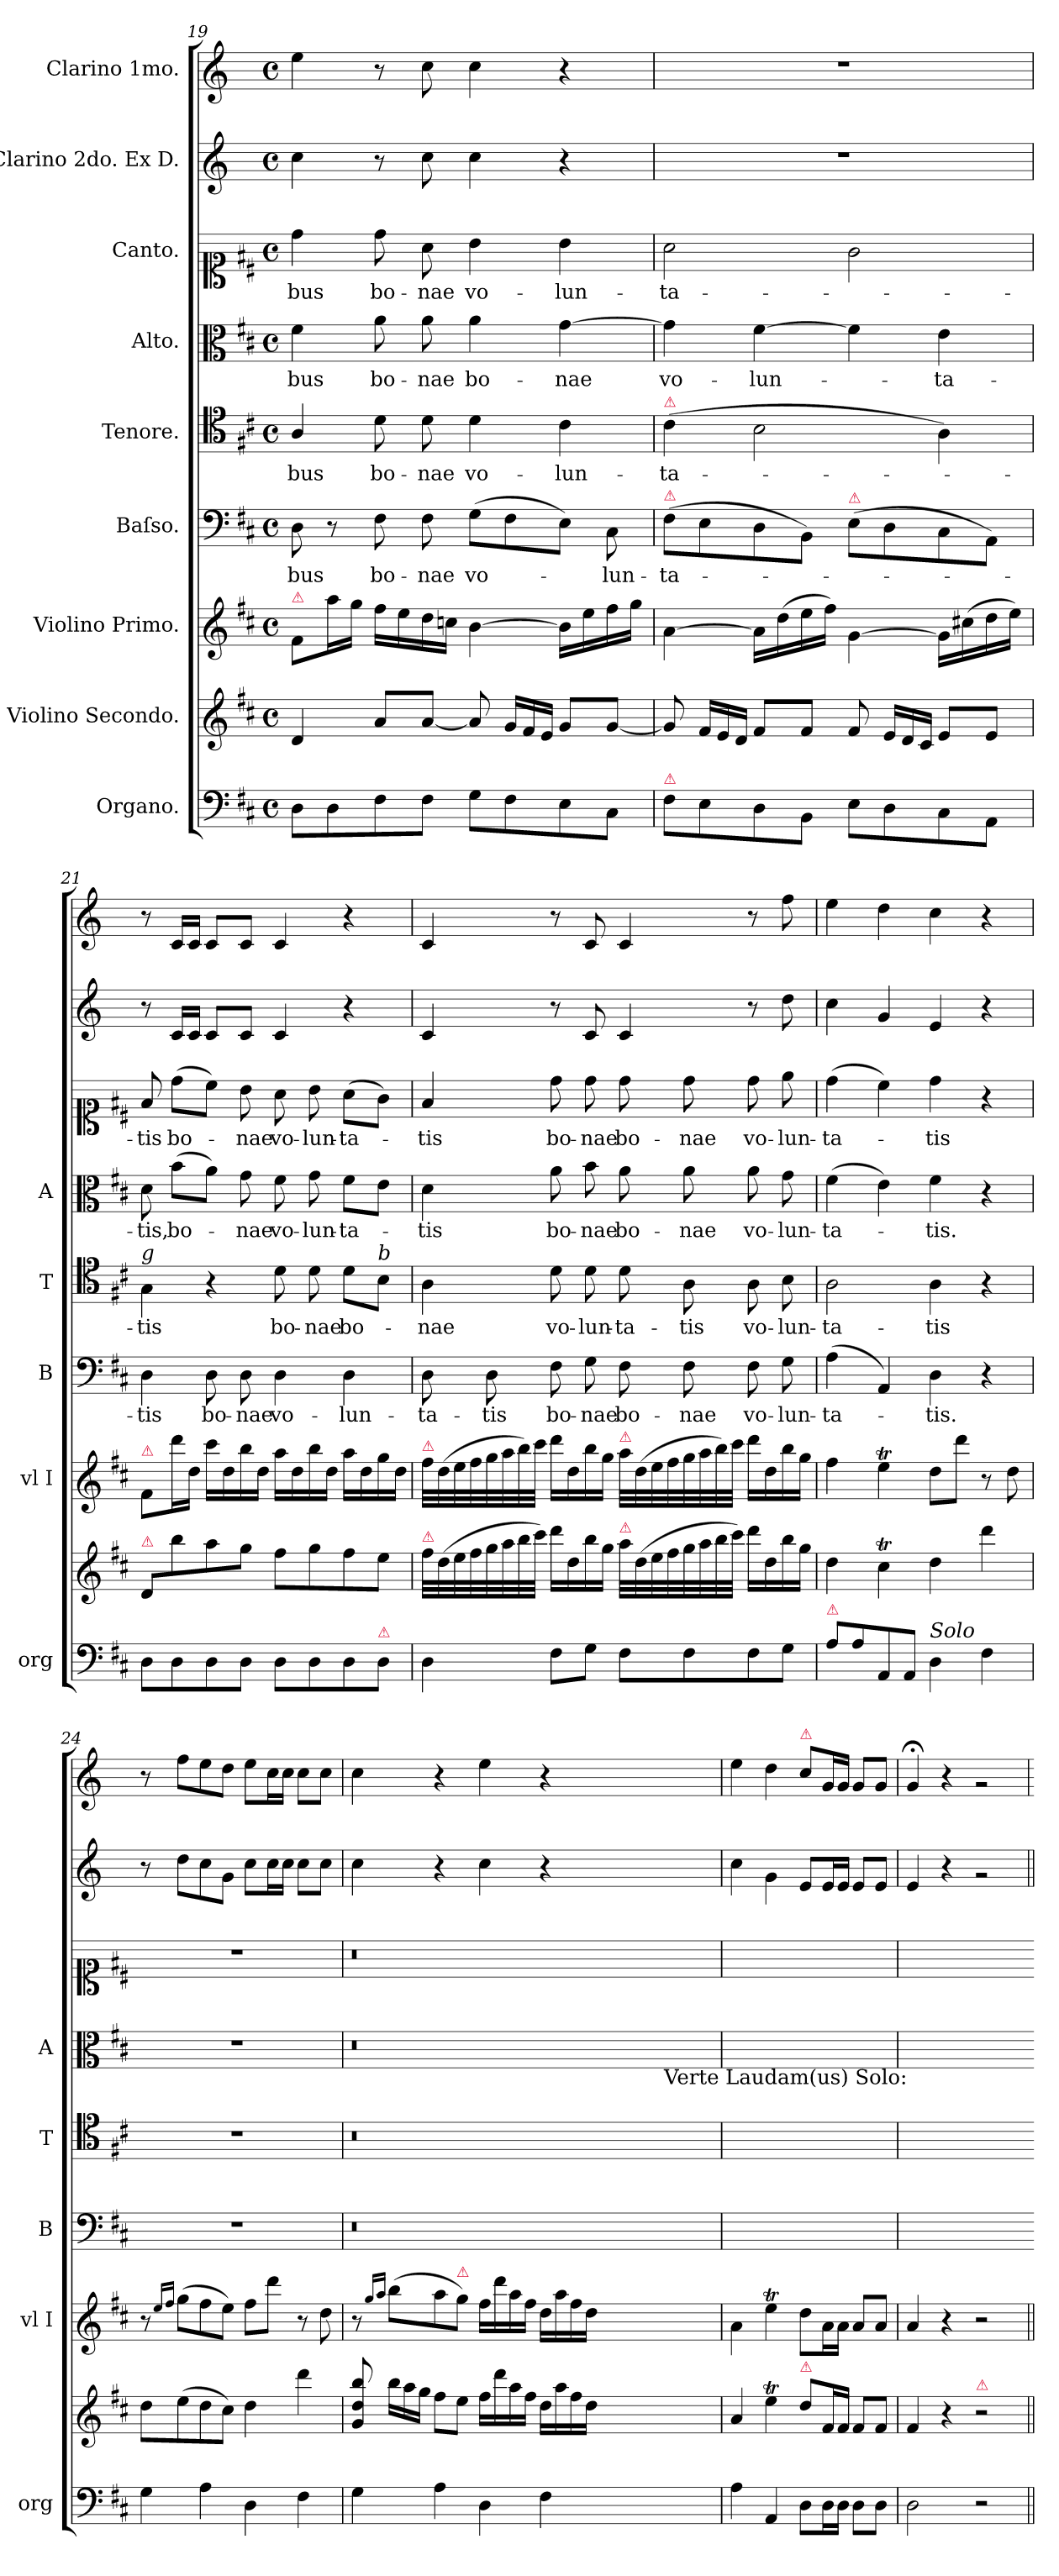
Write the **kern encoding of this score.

**kern	**kern	**kern	**kern	**text	**kern	**text	**kern	**text	**kern	**text	**kern	**kern
*part9	*part8	*part7	*part6	*part6	*part5	*part5	*part4	*part4	*part3	*part3	*part2	*part1
*staff9	*staff8	*staff7	*staff6	*staff6	*staff5	*staff5	*staff4	*staff4	*staff3	*staff3	*staff2	*staff1
*I"Organo.	*I"Violino Secondo.	*I"Violino Primo.	*I"Baſso.	*	*I"Tenore.	*	*I"Alto.	*	*I"Canto.	*	*I"Clarino 2do. Ex D.	*I"Clarino 1mo.
*I'org	*	*I'vl I	*I'B	*	*I'T	*	*I'A	*	*	*	*	*
*clefF4	*clefG2	*clefG2	*clefF4	*	*clefC4	*	*clefC3	*	*clefC1	*	*clefG2	*clefG2
*	*	*	*	*	*	*	*	*	*	*	*ITrd-1c-2	*ITrd-1c-2
*k[f#c#]	*k[f#c#]	*k[f#c#]	*k[f#c#]	*	*k[f#c#]	*	*k[f#c#]	*	*k[f#c#]	*	*k[f#c#]	*k[f#c#]
*D:	*D:	*D:	*D:	*	*D:	*	*D:	*	*D:	*	*D:	*D:
*M4/4	*M4/4	*M4/4	*M4/4	*	*M4/4	*	*M4/4	*	*M4/4	*	*M4/4	*M4/4
*met(c)	*met(c)	*met(c)	*met(c)	*	*met(c)	*	*met(c)	*	*met(c)	*	*met(c)	*met(c)
=19	=19	=19	=19	=19	=19	=19	=19	=19	=19	=19	=19	=19
!	!	!LO:TX:a:color=crimson:t=⚠	!	!	!	!	!	!	!	!	!	!
8D\L	4d/	8f#/L	8D\	-bus	4A/	-bus	4f#\	-bus	4dd\	-bus	4dd\	4ff#\
8D\	.	16aa\L	8r	.	.	.	.	.	.	.	.	.
.	.	16gg\JJ	.	.	.	.	.	.	.	.	.	.
8F#\	8a/L	16ff#\LL	8F#\	bo-	8d\	bo-	8a\	bo-	8dd\	bo-	8r	8r
.	.	16ee\	.	.	.	.	.	.	.	.	.	.
8F#\J	[8a/J	16dd\	8F#\	-nae	8d\	-nae	8a\	-nae	8a\	-nae	8dd\	8dd\
.	.	16ccn\JJ	.	.	.	.	.	.	.	.	.	.
8G\L	8a/]	[4b\	(>8G\L	vo-	4d\	vo-	4a\	bo-	4b\	vo-	4dd\	4dd\
*	*Xtuplet	*	*	*	*	*	*	*	*	*	*	*
8F#\	24g/LL	.	8F#\	.	.	.	.	.	.	.	.	.
.	24f#/	.	.	.	.	.	.	.	.	.	.	.
.	24e/JJ	.	.	.	.	.	.	.	.	.	.	.
8E\	8g/L	16b\LL]	8E\J)	.	4c#\	-lun-	[4g\	-nae	4b\	-lun-	4r	4r
.	.	16ee\	.	.	.	.	.	.	.	.	.	.
8C#\J	[8g/J	16ff#\	8C#\	-lun-	.	.	.	.	.	.	.	.
.	.	16gg\JJ	.	.	.	.	.	.	.	.	.	.
=20	=20	=20	=20	=20	=20	=20	=20	=20	=20	=20	=20	=20
!	!	!	!	!	!LO:TX:a:color=crimson:t=⚠	!	!	!	!	!	!	!
!	!	!	!LO:TX:a:color=crimson:t=⚠	!	!	!	!	!	!	!	!	!
!LO:TX:a:color=crimson:t=⚠	!	!	!	!	!	!	!	!	!	!	!	!
8F#\L	8g/]	[4a\	(>8F#\L	-ta-	(>4c#\	-ta-	4g\]	vo-	2a\	-ta-	1r	1r
8E\	24f#/LL	.	8E\	.	.	.	.	.	.	.	.	.
.	24e/	.	.	.	.	.	.	.	.	.	.	.
.	24d/JJ	.	.	.	.	.	.	.	.	.	.	.
8D\	8f#/L	16a\LL]	8D\	.	2B\	.	[4f#\	-lun-	.	.	.	.
.	.	(>16dd\	.	.	.	.	.	.	.	.	.	.
8BB\J	8f#/J	16ee\	8BB\J)	.	.	.	.	.	.	.	.	.
.	.	16ff#\JJ)	.	.	.	.	.	.	.	.	.	.
!	!	!	!LO:TX:a:color=crimson:t=⚠	!	!	!	!	!	!	!	!	!
8E\L	8f#/	[4g\	(>8E\L	.	.	.	4f#\]	.	2g\	.	.	.
8D\	24e/LL	.	8D\	.	.	.	.	.	.	.	.	.
.	24d/	.	.	.	.	.	.	.	.	.	.	.
.	24c#/JJ	.	.	.	.	.	.	.	.	.	.	.
8C#\	8e/L	16g\LL]	8C#\	.	4A\)	.	4e\	-ta-	.	.	.	.
.	.	(>16cc#X\	.	.	.	.	.	.	.	.	.	.
8AA\J	8e/J	16dd\	8AA\J)	.	.	.	.	.	.	.	.	.
.	.	16ee\JJ)	.	.	.	.	.	.	.	.	.	.
=21	=21	=21	=21	=21	=21	=21	=21	=21	=21	=21	=21	=21
!	!	!	!	!	!LO:TX:a:i:t=g	!	!	!	!	!	!	!
!	!	!LO:TX:a:color=crimson:t=⚠	!	!	!	!	!	!	!	!	!	!
!	!LO:TX:a:color=crimson:t=⚠	!	!	!	!	!	!	!	!	!	!	!
8D\L	8d/L	8f#/L	4D\	-tis	4G\	-tis	8d\	-tis,	8f#/	-tis	8r	8r
8D\	8bb\	16ddd\L	.	.	.	.	(>8b\L	bo-	(>8dd\L	bo-	16d/LL	16d/LL
.	.	16dd\JJ	.	.	.	.	.	.	.	.	16d/JJ	16d/JJ
8D\	8aa\	16ccc#\LL	8D\	bo-	4r	.	8a\J)	.	8cc#\J)	.	8d/L	8d/L
.	.	16dd\	.	.	.	.	.	.	.	.	.	.
8D\J	8gg\J	16bb\	8D\	-nae	.	.	8g\	-nae	8b\	-nae	8d/J	8d/J
.	.	16dd\JJ	.	.	.	.	.	.	.	.	.	.
8D\L	8ff#\L	16aa\LL	4D\	vo-	8d\	bo-	8f#\	vo-	8a\	vo-	4d/	4d/
.	.	16dd\	.	.	.	.	.	.	.	.	.	.
8D\	8gg\	16bb\	.	.	8d\	-nae	8g\	-lun-	8b\	-lun-	.	.
.	.	16dd\JJ	.	.	.	.	.	.	.	.	.	.
8D\	8ff#\	16aa\LL	4D\	-lun-	8d\L	bo-	8f#\L	-ta-	(>8a\L	-ta-	4r	4r
.	.	16dd\	.	.	.	.	.	.	.	.	.	.
!	!	!	!	!	!LO:TX:a:i:t=b	!	!	!	!	!	!	!
!LO:TX:a:color=crimson:t=⚠	!	!	!	!	!	!	!	!	!	!	!	!
8D\J	8ee\J	16gg\	.	.	8B\J	.	8e\J	.	8g\J)	.	.	.
.	.	16dd\JJ	.	.	.	.	.	.	.	.	.	.
=22	=22	=22	=22	=22	=22	=22	=22	=22	=22	=22	=22	=22
!	!	!LO:TX:a:color=crimson:t=⚠	!	!	!	!	!	!	!	!	!	!
!	!LO:TX:a:color=crimson:t=⚠	!	!	!	!	!	!	!	!	!	!	!
4D\	32ff#\LLL	32ff#\LLL	8D\	-ta-	4A\	-nae	4d\	-tis	4f#/	-tis	4d/	4d/
.	(>32dd\	(>32dd\	.	.	.	.	.	.	.	.	.	.
.	32ee\	32ee\	.	.	.	.	.	.	.	.	.	.
.	32ff#\	32ff#\	.	.	.	.	.	.	.	.	.	.
.	32gg\	32gg\	8D\	-tis	.	.	.	.	.	.	.	.
.	32aa\	32aa\	.	.	.	.	.	.	.	.	.	.
.	32bb\	32bb\)	.	.	.	.	.	.	.	.	.	.
.	32ccc#\JJJ)	32ccc#\JJJ	.	.	.	.	.	.	.	.	.	.
8F#\L	16ddd\LL	16ddd\LL	8F#\	bo-	8d\	vo-	8a\	bo-	8dd\	bo-	8r	8r
.	16dd\	16dd\	.	.	.	.	.	.	.	.	.	.
8G\J	16bb\	16bb\	8G\	-nae	8d\	-lun-	8b\	-nae	8dd\	-nae	8d/	8d/
.	16gg\JJ	16gg\JJ	.	.	.	.	.	.	.	.	.	.
!	!	!LO:TX:a:color=crimson:t=⚠	!	!	!	!	!	!	!	!	!	!
!	!LO:TX:a:color=crimson:t=⚠	!	!	!	!	!	!	!	!	!	!	!
!	!	!	!	!	!	!	!	!LO:LY:i	!	!LO:LY:i	!	!
8F#\L	32aa\LLL	32aa\LLL	8F#\	bo-	8d\	-ta-	8a\	bo-	8dd\	bo-	4d/	4d/
.	(>32dd\	(>32dd\	.	.	.	.	.	.	.	.	.	.
.	32ee\	32ee\	.	.	.	.	.	.	.	.	.	.
.	32ff#\	32ff#\	.	.	.	.	.	.	.	.	.	.
!	!	!	!	!	!	!	!	!LO:LY:i	!	!LO:LY:i	!	!
8F#\	32gg\	32gg\	8F#\	-nae	8A\	-tis	8a\	-nae	8dd\	-nae	.	.
.	32aa\	32aa\	.	.	.	.	.	.	.	.	.	.
.	32bb\	32bb\)	.	.	.	.	.	.	.	.	.	.
.	32ccc#\JJJ)	32ccc#\JJJ	.	.	.	.	.	.	.	.	.	.
8F#\	16ddd\LL	16ddd\LL	8F#\	vo-	8A\	vo-	8a\	vo-	8dd\	vo-	8r	8r
.	16dd\	16dd\	.	.	.	.	.	.	.	.	.	.
8G\J	16bb\	16bb\	8G\	-lun-	8B\	-lun-	8g\	-lun-	8ee\	-lun-	8ee\	8gg\
.	16gg\JJ	16gg\JJ	.	.	.	.	.	.	.	.	.	.
=23	=23	=23	=23	=23	=23	=23	=23	=23	=23	=23	=23	=23
!LO:TX:a:color=crimson:t=⚠	!	!	!	!	!	!	!	!	!	!	!	!
8A\L	4dd\	4ff#\	(>4A\	-ta-	2A\	-ta-	(>4f#\	-ta-	(>4dd\	-ta-	4dd\	4ff#\
8A\	.	.	.	.	.	.	.	.	.	.	.	.
8AA/	4cc#t\	4eeT\	4AA/)	.	.	.	4e\)	.	4cc#\)	.	4a/	4ee\
8AA/J	.	.	.	.	.	.	.	.	.	.	.	.
!LO:TX:a:i:t=Solo	!	!	!	!	!	!	!	!	!	!	!	!
4D\	4dd\	8dd\L	4D\	-tis.	4A\	-tis	4f#\	-tis.	4dd\	-tis	4f#/	4dd\
.	.	8ddd\J	.	.	.	.	.	.	.	.	.	.
4F#\	4ddd\	8r	4r	.	4r	.	4r	.	4r	.	4r	4r
.	.	8dd\	.	.	.	.	.	.	.	.	.	.
=24	=24	=24	=24	=24	=24	=24	=24	=24	=24	=24	=24	=24
4G\	8dd\L	8r	1r	.	1r	.	1r	.	1r	.	8r	8r
.	.	16qqee/LL	.	.	.	.	.	.	.	.	.	.
.	.	16qqff#/JJ	.	.	.	.	.	.	.	.	.	.
.	(>8ee\	(>8gg\L	.	.	.	.	.	.	.	.	8ee\L	8gg\L
4A\	8dd\	8ff#\	.	.	.	.	.	.	.	.	8dd\	8ff#\
.	8cc#\J)	8ee\J)	.	.	.	.	.	.	.	.	8a\J	8ee\J
4D\	4dd\	8ff#\L	.	.	.	.	.	.	.	.	8dd\L	8ff#\L
.	.	8ddd\J	.	.	.	.	.	.	.	.	16dd\L	16dd\L
.	.	.	.	.	.	.	.	.	.	.	16dd\JJ	16dd\JJ
4F#\	4ddd\	8r	.	.	.	.	.	.	.	.	8dd\L	8dd\L
.	.	8dd\	.	.	.	.	.	.	.	.	8dd\J	8dd\J
=25	=25	=25	=25	=25	=25	=25	=25	=25	=25	=25	=25	=25
4G\	8g/ 8dd/ 8bb/	8r	0.r	.	0.r	.	0.r	.	0.r	.	4dd\	4dd\
.	.	16qqgg/LL	.	.	.	.	.	.	.	.	.	.
.	.	16qqaa/JJ	.	.	.	.	.	.	.	.	.	.
.	24bb\LL	(>8bb\L	.	.	.	.	.	.	.	.	.	.
.	24aa\	.	.	.	.	.	.	.	.	.	.	.
.	24gg\JJ	.	.	.	.	.	.	.	.	.	.	.
4A\	8ff#\L	8aa\	.	.	.	.	.	.	.	.	4r	4r
!	!	!LO:TX:a:color=crimson:t=⚠	!	!	!	!	!	!	!	!	!	!
.	8ee\J	8gg\J)	.	.	.	.	.	.	.	.	.	.
4D\	16ff#\LL	16ff#\LL	.	.	.	.	.	.	.	.	4dd\	4ff#\
.	16ddd\	16ddd\	.	.	.	.	.	.	.	.	.	.
.	16aa\	16aa\	.	.	.	.	.	.	.	.	.	.
.	16ff#\JJ	16ff#\JJ	.	.	.	.	.	.	.	.	.	.
4F#\	16dd\LL	16dd\LL	.	.	.	.	.	.	.	.	4r	4r
.	16aa\	16aa\	.	.	.	.	.	.	.	.	.	.
.	16ff#\	16ff#\	.	.	.	.	.	.	.	.	.	.
.	16dd\JJ	16dd\JJ	.	.	.	.	.	.	.	.	.	.
0ryy	0ryy	0ryy	.	.	.	.	.	.	.	.	0ryy	0ryy
=26	=26	=26	=26	=26	=26	=26	=26	=26	=26	=26	=26	=26
4A\	4a/	4a\	1ryy	.	1ryy	.	1ryy	.	1ryy	.	4dd\	4ff#\
4AA/	4eeT\	4eeT\	.	.	.	.	.	.	.	.	4a\	4ee\
!	!	!	!	!	!	!	!	!	!	!	!	!LO:TX:a:color=crimson:t=⚠
!	!LO:TX:a:color=crimson:t=⚠	!	!	!	!	!	!	!	!	!	!	!
8D\L	8dd\L	8dd\L	.	.	.	.	.	.	.	.	8f#/L	8dd\L
16D\L	16f#/L	16a\L	.	.	.	.	.	.	.	.	16f#/L	16a/L
16D\JJ	16f#/JJ	16a\JJ	.	.	.	.	.	.	.	.	16f#/JJ	16a/JJ
8D\L	8f#/L	8a/L	.	.	.	.	.	.	.	.	8f#/L	8a/L
8D\J	8f#/J	8a/J	.	.	.	.	.	.	.	.	8f#/J	8a/J
=27	=27	=27	=27	=27	=27	=27	=27	=27	=27	=27	=27	=27
2D\	4f#/	4a/	1ryy	.	1ryy	.	1ryy	.	1ryy	.	4f#/	4a;</
.	4r	4r	.	.	.	.	.	.	.	.	4r	4r
!	!LO:TX:a:color=crimson:t=⚠	!	!	!	!	!	!	!	!	!	!	!
2r	2r	2r	.	.	.	.	.	.	.	.	2rg	2rg
!	!	!	!	!	!	!	!LO:TX:b:t=Verte Laudam(us) Solo&colon;	!	!	!	!	!
=||	=||	=||	=||	=	=||	=	=||	=	=||	=	=||	=
*-	*-	*-	*-	*-	*-	*-	*-	*-	*-	*-	*-	*-
